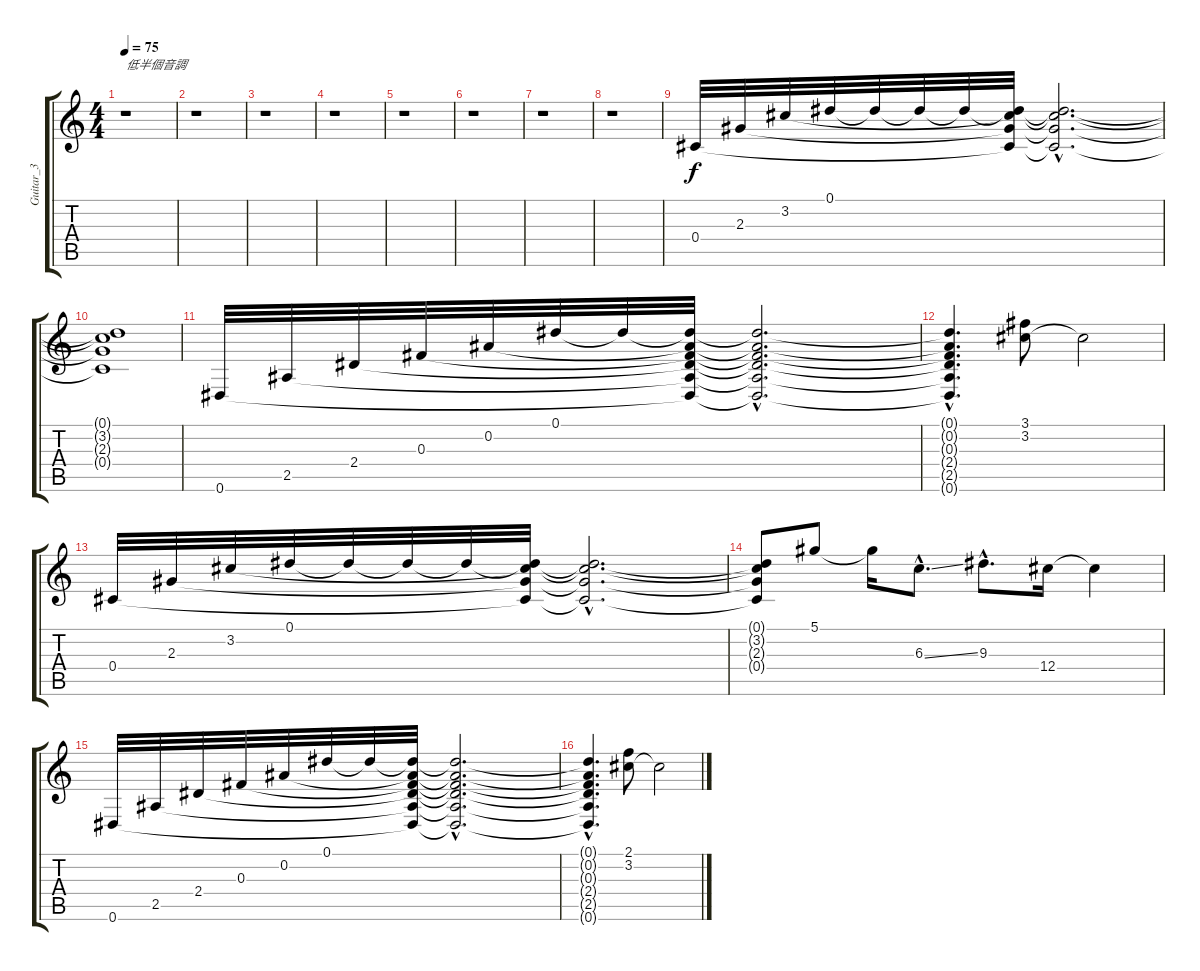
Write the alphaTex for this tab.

\track ("Guitar_3" "Guitar_3") {instrument electricguitarclean}
\staff {score tabs}
\tuning (Eb4 Bb3 Gb3 Db3 Ab2 Eb2) {hide}
\ts (4 4)
\tempo 75
\clef g2
\ks c
r.1{txt "低半個音調" dy f instrument electricguitarclean} |
r.1 |
r.1 |
r.1 |
r.1 |
r.1 |
r.1 |
r.1 |
0.4.32 2.3.32 3.2.32 0.1.32 0.1{t}.32 0.1{t}.32 0.1{t}.32 (0.1{t} 3.2{t} 2.3{t} 0.4{t}).32 (0.1{hac t} 3.2{hac t} 2.3{hac t} 0.4{hac t}).2{d} |
(0.1{t} 3.2{t} 2.3{t} 0.4{t}).1 |
0.6.32 2.5.32 2.4.32 0.3.32 0.2.32 0.1.32 0.1{t}.32 (0.1{t} 0.2{t} 0.3{t} 2.4{t} 2.5{t} 0.6{t}).32 (0.1{hac t} 0.2{hac t} 0.3{hac t} 2.4{hac t} 2.5{hac t} 0.6{hac t}).2{d} |
(0.1{hac t} 0.2{hac t} 0.3{hac t} 2.4{hac t} 2.5{hac t} 0.6{hac t}).4{d} (3.1 3.2).8 3.2{t}.2 |
0.4.32 2.3.32 3.2.32 0.1.32 0.1{t}.32 0.1{t}.32 0.1{t}.32 (0.1{t} 3.2{t} 2.3{t} 0.4{t}).32 (0.1{hac t} 3.2{hac t} 2.3{hac t} 0.4{hac t}).2{d} |
(0.1{t} 3.2{t} 2.3{t} 0.4{t}).8 5.1.8 5.1{t}.16 6.3{ss hac}.8{d} 9.3{hac}.8{d} 12.4.16 12.4{t}.4 |
0.6.32 2.5.32 2.4.32 0.3.32 0.2.32 0.1.32 0.1{t}.32 (0.1{t} 0.2{t} 0.3{t} 2.4{t} 2.5{t} 0.6{t}).32 (0.1{hac t} 0.2{hac t} 0.3{hac t} 2.4{hac t} 2.5{hac t} 0.6{hac t}).2{d} |
(0.1{hac t} 0.2{hac t} 0.3{hac t} 2.4{hac t} 2.5{hac t} 0.6{hac t}).4{d} (2.1 3.2).8 3.2{t}.2
